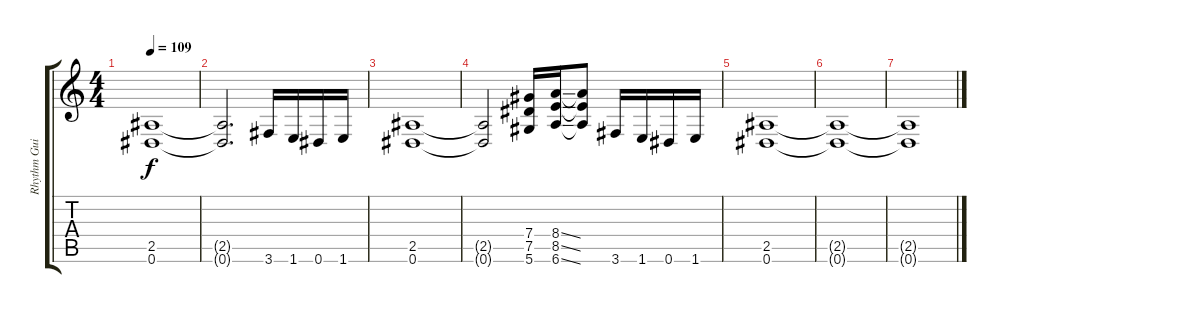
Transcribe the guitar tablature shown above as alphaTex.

\track ("Rhythm Guitar" "Rhythm Gui") {instrument distortionguitar}
\staff {score tabs}
\tuning (Eb4 Bb3 Gb3 Db3 Ab2 Eb2) {hide}
\ts (4 4)
\tempo 109
\clef g2
\ks c
(2.5 0.6).1{dy f} |
(2.5{t} 0.6{t}).2{d} 3.6.16 1.6.16 0.6.16 1.6.16 |
(2.5 0.6).1 |
(2.5{t} 0.6{t}).2 (7.4 7.5 5.6).16 (8.4{ss} 8.5{ss} 6.6{ss}).16 (8.4{t} 8.5{t} 6.6{t}).8 3.6.16 1.6.16 0.6.16 1.6.16 |
(2.5 0.6).1 |
(2.5{t} 0.6{t}).1 |
(2.5{t} 0.6{t}).1
